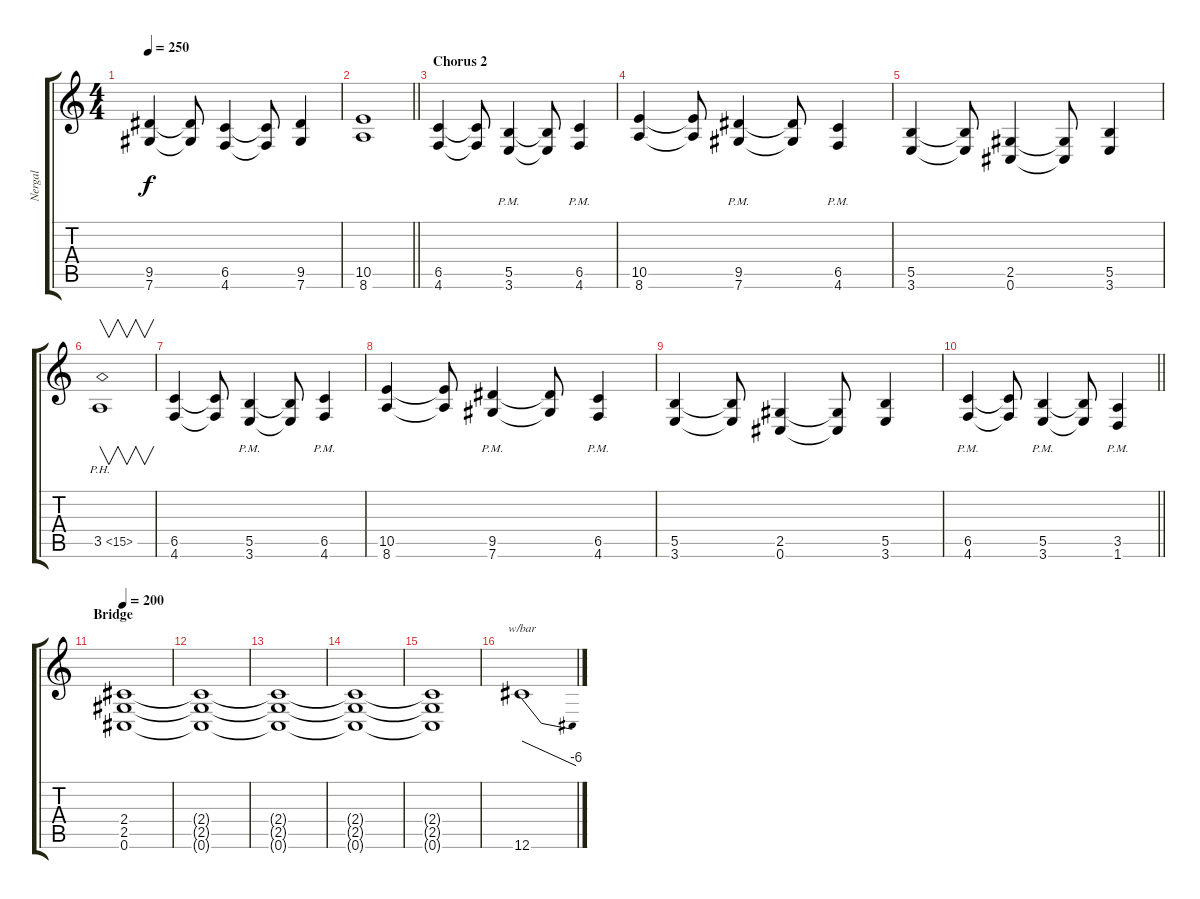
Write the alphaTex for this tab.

\track ("Nergal" "Nergal") {instrument overdrivenguitar}
\staff {score tabs}
\tuning (Db4 Ab3 E3 B2 Gb2 Db2) {hide}
\ts (4 4)
\tempo 250
\clef g2
\ks c
(9.5 7.6).4{dy f} (9.5{t} 7.6{t}).8 (6.5 4.6).4 (6.5{t} 4.6{t}).8 (9.5 7.6).4 |
\barLineRight lightlight
(10.5 8.6).1 |
\section ("" "Chorus 2")
(6.5 4.6).4 (6.5{t} 4.6{t}).8 (5.5{pm} 3.6{pm}).4 (5.5{t} 3.6{t}).8 (6.5{pm} 4.6{pm}).4 |
(10.5 8.6).4 (10.5{t} 8.6{t}).8 (9.5{pm} 7.6{pm}).4 (9.5{t} 7.6{t}).8 (6.5{pm} 4.6{pm}).4 |
(5.5 3.6).4 (5.5{t} 3.6{t}).8 (2.5 0.6).4 (2.5{t} 0.6{t}).8 (5.5 3.6).4 |
3.5{ph 12}.1{v} |
(6.5 4.6).4 (6.5{t} 4.6{t}).8 (5.5{pm} 3.6{pm}).4 (5.5{t} 3.6{t}).8 (6.5{pm} 4.6{pm}).4 |
(10.5 8.6).4 (10.5{t} 8.6{t}).8 (9.5{pm} 7.6{pm}).4 (9.5{t} 7.6{t}).8 (6.5{pm} 4.6{pm}).4 |
(5.5 3.6).4 (5.5{t} 3.6{t}).8 (2.5 0.6).4 (2.5{t} 0.6{t}).8 (5.5 3.6).4 |
\barLineRight lightlight
(6.5{pm} 4.6{pm}).4 (6.5{t} 4.6{t}).8 (5.5{pm} 3.6{pm}).4 (5.5{t} 3.6{t}).8 (3.5{pm} 1.6{pm}).4 |
\section ("" "Bridge")
\tempo 200
(2.4 2.5 0.6).1 |
(2.4{t} 2.5{t} 0.6{t}).1 |
(2.4{t} 2.5{t} 0.6{t}).1 |
(2.4{t} 2.5{t} 0.6{t}).1 |
(2.4{t} 2.5{t} 0.6{t}).1 |
12.6.1{tbe (dive default 0 0 60 -24)}
